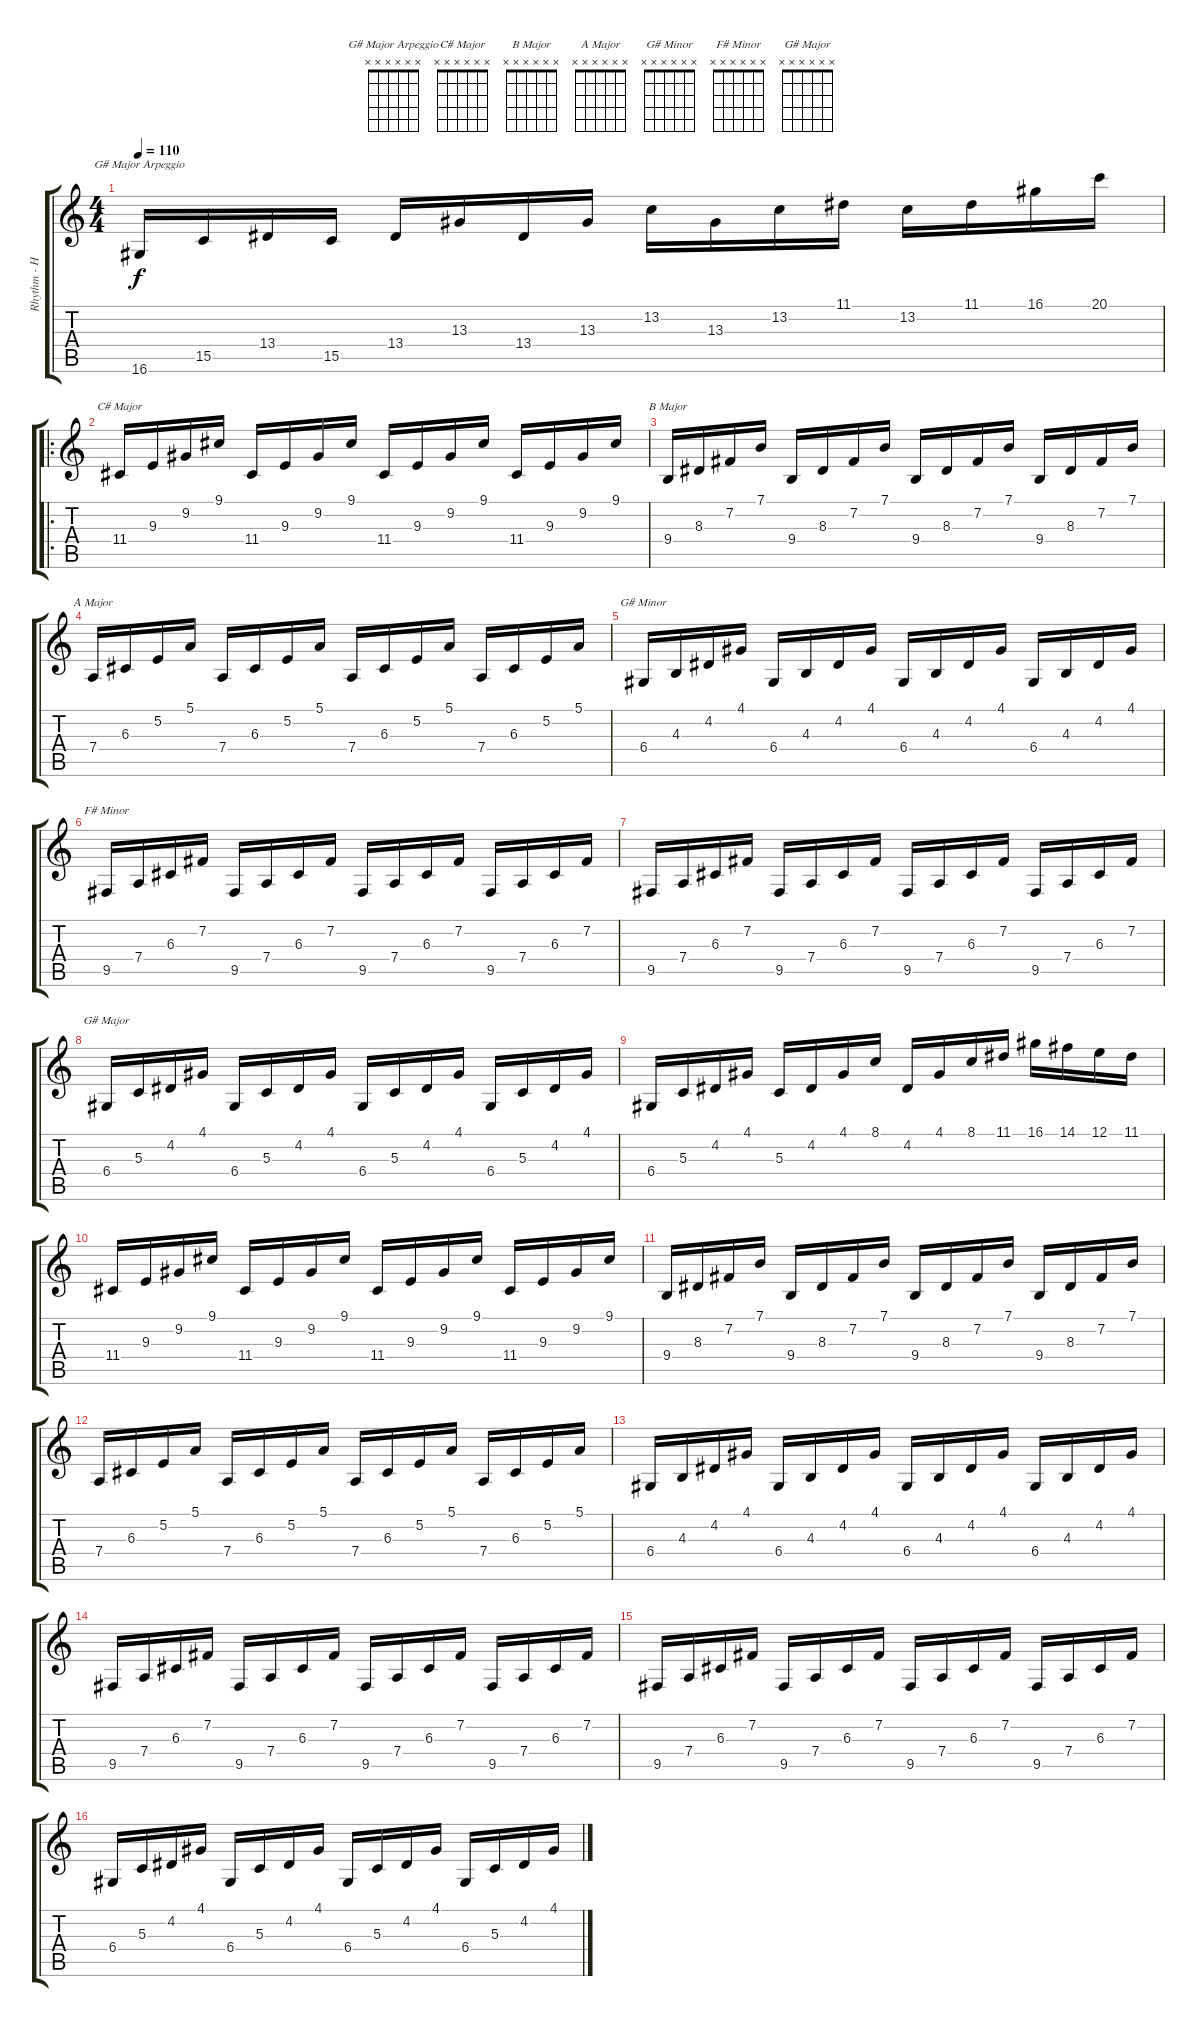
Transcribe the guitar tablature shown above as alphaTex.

\track ("Rhythm - Harp" "Rhythm - H") {instrument orchestralharp}
\staff {score tabs}
\tuning (E4 B3 G3 D3 A2 E2) {hide}
\chord ("G# Major Arpeggio" x x x x x x)
\chord ("C# Major" x x x x x x)
\chord ("B Major" x x x x x x)
\chord ("A Major" x x x x x x)
\chord ("G# Minor" x x x x x x)
\chord ("F# Minor" x x x x x x)
\chord ("G# Major" x x x x x x)
\ts (4 4)
\tempo 110
\clef g2
\ks c
16.6.16{ch "G# Major Arpeggio" dy f instrument orchestralharp} 15.5.16 13.4.16 15.5.16 13.4.16 13.3.16 13.4.16 13.3.16 13.2.16 13.3.16 13.2.16 11.1.16 13.2.16 11.1.16 16.1.16 20.1.16 |
\ro
11.4.16{ch "C# Major"} 9.3.16 9.2.16 9.1.16 11.4.16 9.3.16 9.2.16 9.1.16 11.4.16 9.3.16 9.2.16 9.1.16 11.4.16 9.3.16 9.2.16 9.1.16 |
9.4.16{ch "B Major"} 8.3.16 7.2.16 7.1.16 9.4.16 8.3.16 7.2.16 7.1.16 9.4.16 8.3.16 7.2.16 7.1.16 9.4.16 8.3.16 7.2.16 7.1.16 |
7.4.16{ch "A Major"} 6.3.16 5.2.16 5.1.16 7.4.16 6.3.16 5.2.16 5.1.16 7.4.16 6.3.16 5.2.16 5.1.16 7.4.16 6.3.16 5.2.16 5.1.16 |
6.4.16{ch "G# Minor"} 4.3.16 4.2.16 4.1.16 6.4.16 4.3.16 4.2.16 4.1.16 6.4.16 4.3.16 4.2.16 4.1.16 6.4.16 4.3.16 4.2.16 4.1.16 |
9.5.16{ch "F# Minor"} 7.4.16 6.3.16 7.2.16 9.5.16 7.4.16 6.3.16 7.2.16 9.5.16 7.4.16 6.3.16 7.2.16 9.5.16 7.4.16 6.3.16 7.2.16 |
9.5.16 7.4.16 6.3.16 7.2.16 9.5.16 7.4.16 6.3.16 7.2.16 9.5.16 7.4.16 6.3.16 7.2.16 9.5.16 7.4.16 6.3.16 7.2.16 |
6.4.16{ch "G# Major"} 5.3.16 4.2.16 4.1.16 6.4.16 5.3.16 4.2.16 4.1.16 6.4.16 5.3.16 4.2.16 4.1.16 6.4.16 5.3.16 4.2.16 4.1.16 |
6.4.16 5.3.16 4.2.16 4.1.16 5.3.16 4.2.16 4.1.16 8.1.16 4.2.16 4.1.16 8.1.16 11.1.16 16.1.16 14.1.16 12.1.16 11.1.16 |
11.4.16 9.3.16 9.2.16 9.1.16 11.4.16 9.3.16 9.2.16 9.1.16 11.4.16 9.3.16 9.2.16 9.1.16 11.4.16 9.3.16 9.2.16 9.1.16 |
9.4.16 8.3.16 7.2.16 7.1.16 9.4.16 8.3.16 7.2.16 7.1.16 9.4.16 8.3.16 7.2.16 7.1.16 9.4.16 8.3.16 7.2.16 7.1.16 |
7.4.16 6.3.16 5.2.16 5.1.16 7.4.16 6.3.16 5.2.16 5.1.16 7.4.16 6.3.16 5.2.16 5.1.16 7.4.16 6.3.16 5.2.16 5.1.16 |
6.4.16 4.3.16 4.2.16 4.1.16 6.4.16 4.3.16 4.2.16 4.1.16 6.4.16 4.3.16 4.2.16 4.1.16 6.4.16 4.3.16 4.2.16 4.1.16 |
9.5.16 7.4.16 6.3.16 7.2.16 9.5.16 7.4.16 6.3.16 7.2.16 9.5.16 7.4.16 6.3.16 7.2.16 9.5.16 7.4.16 6.3.16 7.2.16 |
9.5.16 7.4.16 6.3.16 7.2.16 9.5.16 7.4.16 6.3.16 7.2.16 9.5.16 7.4.16 6.3.16 7.2.16 9.5.16 7.4.16 6.3.16 7.2.16 |
6.4.16 5.3.16 4.2.16 4.1.16 6.4.16 5.3.16 4.2.16 4.1.16 6.4.16 5.3.16 4.2.16 4.1.16 6.4.16 5.3.16 4.2.16 4.1.16
